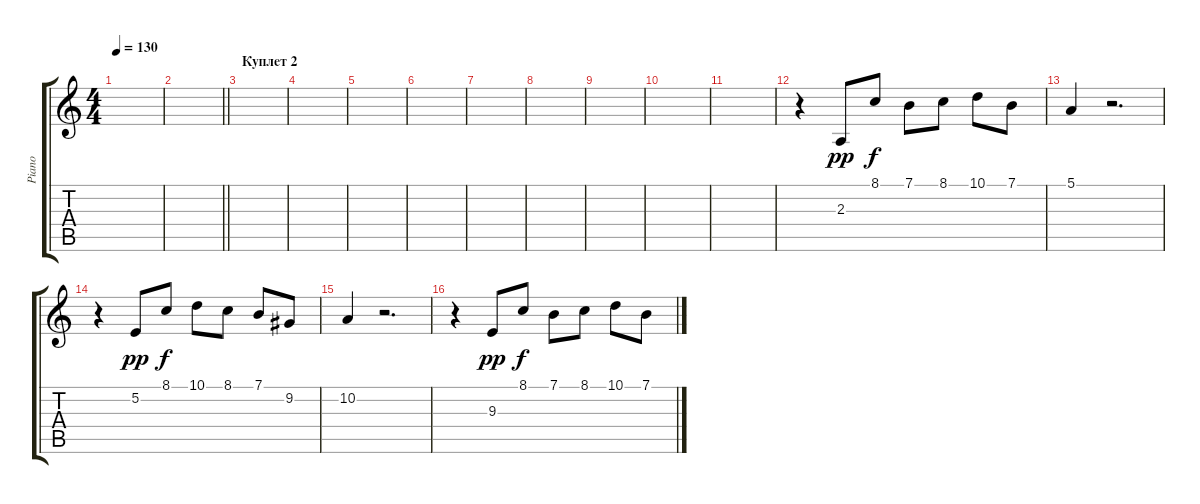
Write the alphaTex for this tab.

\track ("Piano" "Piano") {instrument electricgrandpiano}
\staff {score tabs}
\tuning (E4 B3 G3 D3 A2 E2) {hide}
\ts (4 4)
\tempo 130
\clef g2
\ks c
|
\barLineRight lightlight
|
\section ("" "Куплет 2")
|
|
|
|
|
|
|
|
|
r.4 2.3.8{dy pp} 8.1.8{dy f} 7.1.8 8.1.8 10.1.8 7.1.8 |
5.1.4 r.2{d} |
r.4 5.2.8{dy pp} 8.1.8{dy f} 10.1.8 8.1.8 7.1.8 9.2.8 |
10.2.4 r.2{d} |
r.4 9.3.8{dy pp} 8.1.8{dy f} 7.1.8 8.1.8 10.1.8 7.1.8
